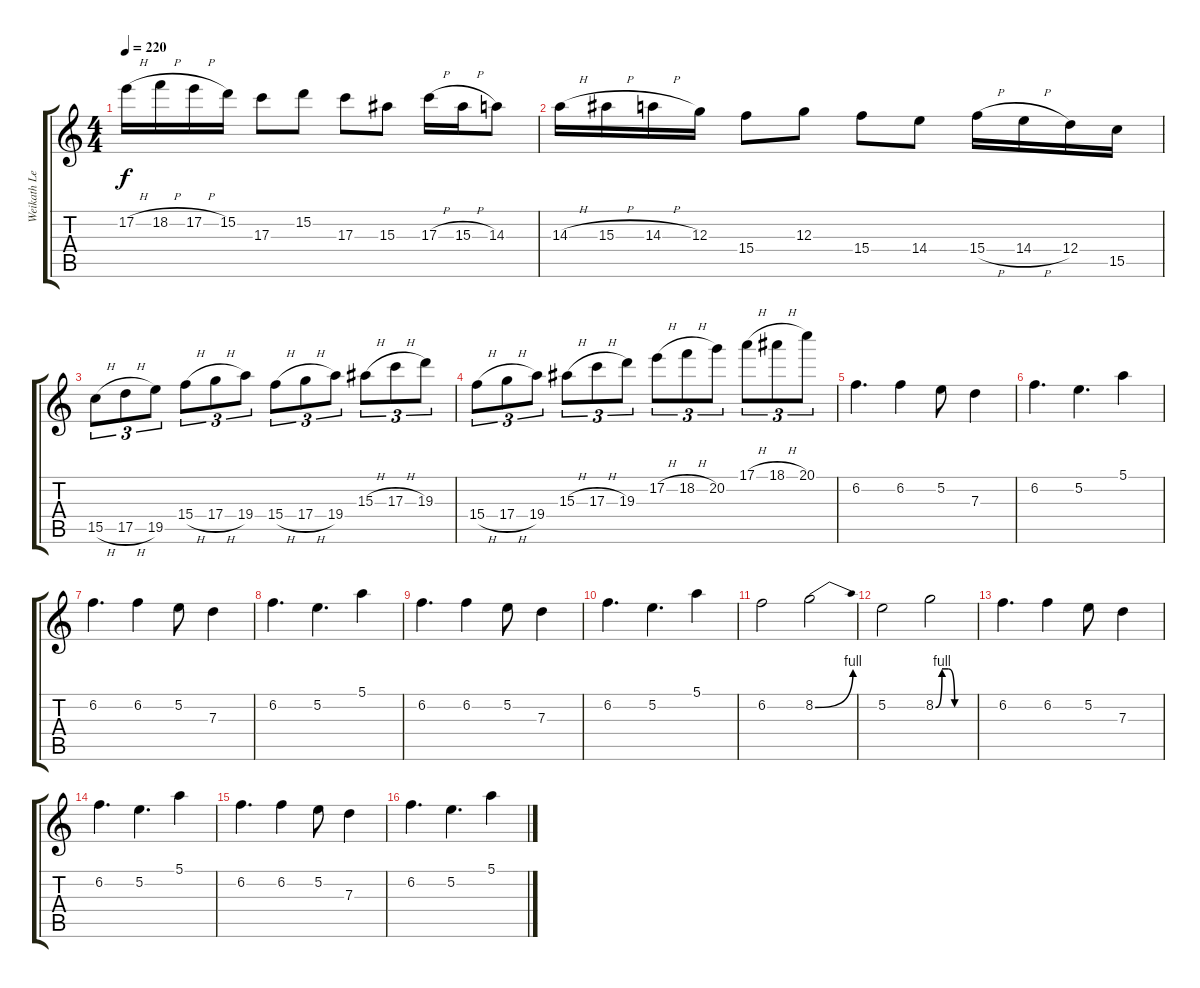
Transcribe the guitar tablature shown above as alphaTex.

\track ("Weikath Lead" "Weikath Le") {instrument distortionguitar}
\staff {score tabs}
\tuning (E4 B3 G3 D3 A2 E2) {hide}
\ts (4 4)
\tempo 220
\clef g2
\ks c
17.2{h}.16{dy f} 18.2{h}.16 17.2{h}.16 15.2.16 17.3.8 15.2.8 17.3.8 15.3.8 17.3{h}.16 15.3{h}.16 14.3.8 |
14.3{h}.16 15.3{h}.16 14.3{h}.16 12.3.16 15.4.8 12.3.8 15.4.8 14.4.8 15.4{h}.16 14.4{h}.16 12.4.16 15.5.16 |
15.5{h}.8{tu (3 2)} 17.5{h}.8{tu (3 2)} 19.5.8{tu (3 2)} 15.4{h}.8{tu (3 2)} 17.4{h}.8{tu (3 2)} 19.4.8{tu (3 2)} 15.4{h}.8{tu (3 2)} 17.4{h}.8{tu (3 2)} 19.4.8{tu (3 2)} 15.3{h}.8{tu (3 2)} 17.3{h}.8{tu (3 2)} 19.3.8{tu (3 2)} |
15.4{h}.8{tu (3 2)} 17.4{h}.8{tu (3 2)} 19.4.8{tu (3 2)} 15.3{h}.8{tu (3 2)} 17.3{h}.8{tu (3 2)} 19.3.8{tu (3 2)} 17.2{h}.8{tu (3 2)} 18.2{h}.8{tu (3 2)} 20.2.8{tu (3 2)} 17.1{h}.8{tu (3 2)} 18.1{h}.8{tu (3 2)} 20.1.8{tu (3 2)} |
6.2.4{d} 6.2.4 5.2.8 7.3.4 |
6.2.4{d} 5.2.4{d} 5.1.4 |
6.2.4{d} 6.2.4 5.2.8 7.3.4 |
6.2.4{d} 5.2.4{d} 5.1.4 |
6.2.4{d} 6.2.4 5.2.8 7.3.4 |
6.2.4{d} 5.2.4{d} 5.1.4 |
6.2.2 8.2{be (bend 0 0 60 4)}.2 |
5.2.2 8.2{be (custom 0 0 10 4 20 4 30 0 60 0)}.2 |
6.2.4{d} 6.2.4 5.2.8 7.3.4 |
6.2.4{d} 5.2.4{d} 5.1.4 |
6.2.4{d} 6.2.4 5.2.8 7.3.4 |
6.2.4{d} 5.2.4{d} 5.1.4
